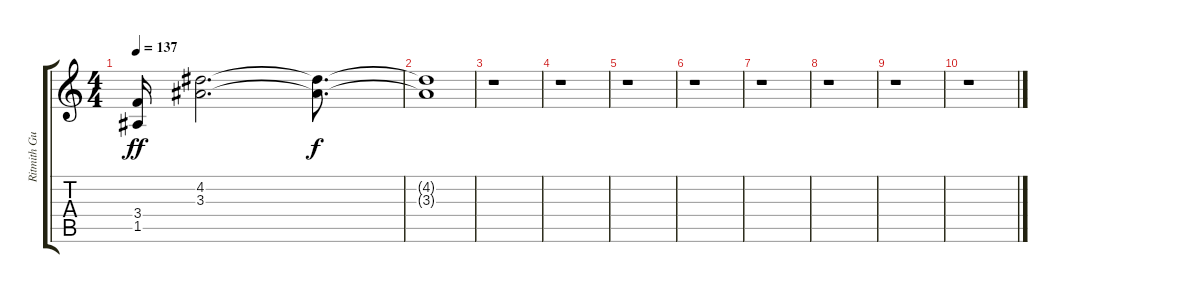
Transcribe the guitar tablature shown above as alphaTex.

\track ("Ritmith Guitar !!" "Ritmith Gu") {instrument overdrivenguitar}
\staff {score tabs}
\tuning (E4 B3 G3 D3 A2 E2) {hide}
\ts (4 4)
\tempo 137
\clef g2
\ks c
(3.4 1.5).16{dy ff} (4.2 3.3).2{d} (4.2{t} 3.3{t}).8{d dy f} |
(4.2{t} 3.3{t}).1 |
r.1 |
r.1 |
r.1 |
r.1 |
r.1 |
r.1 |
r.1 |
r.1
